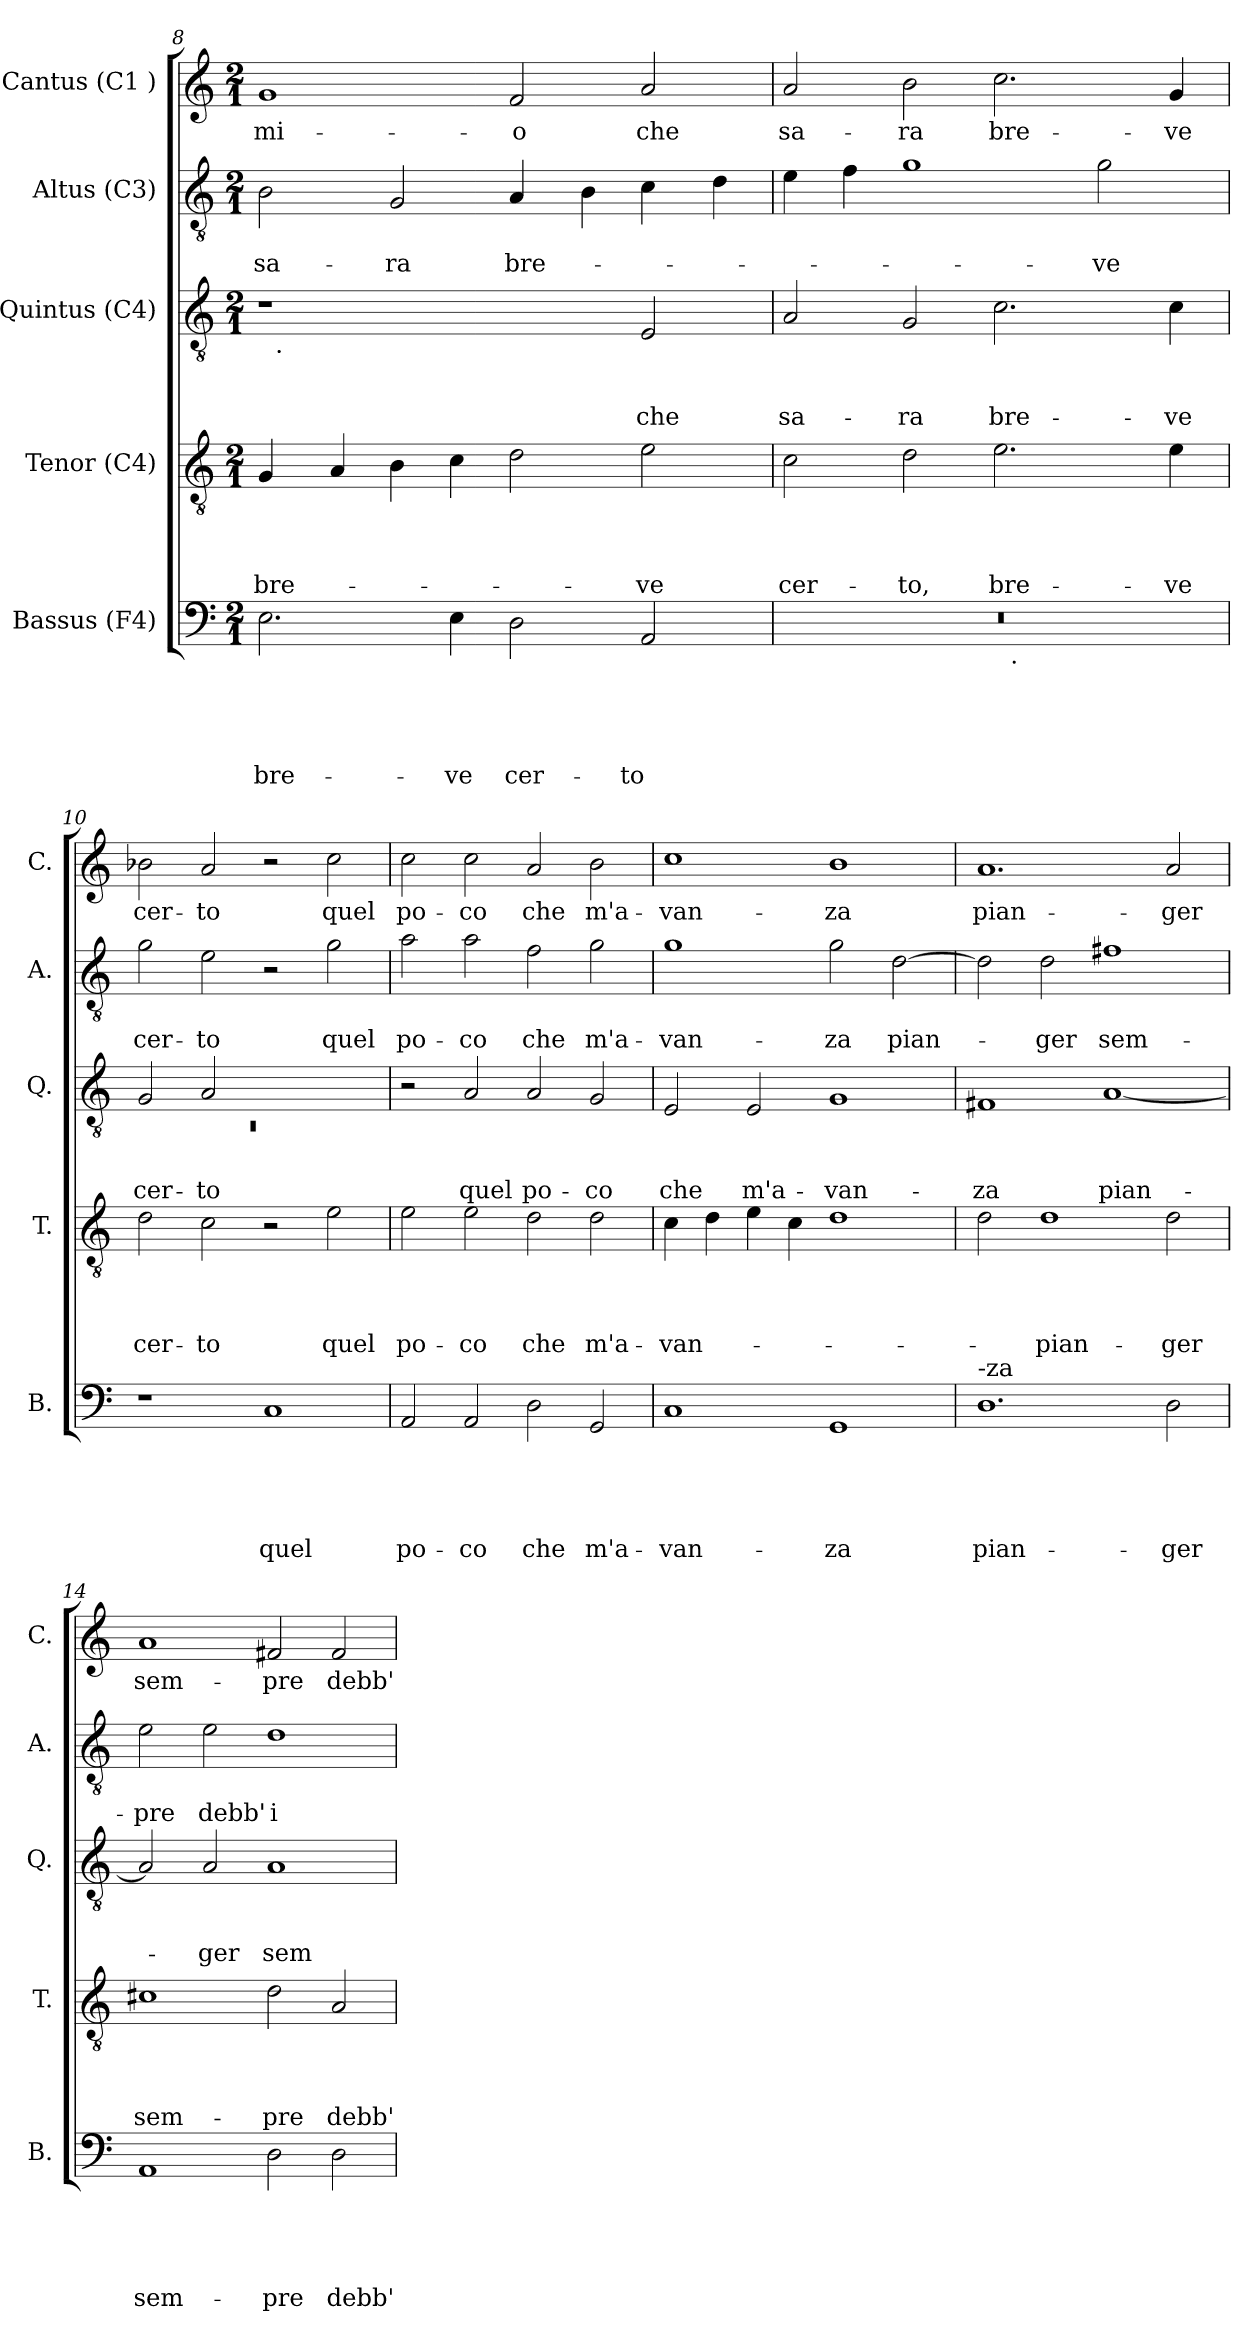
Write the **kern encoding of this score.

**kern	**text	**text	**text	**text	**text	**kern	**text	**text	**text	**text	**kern	**text	**text	**text	**kern	**text	**text	**kern	**text
*part5	*part5	*part5	*part5	*part5	*part5	*part4	*part4	*part4	*part4	*part4	*part3	*part3	*part3	*part3	*part2	*part2	*part2	*part1	*part1
*staff5	*staff5	*staff5	*staff5	*staff5	*staff5	*staff4	*staff4	*staff4	*staff4	*staff4	*staff3	*staff3	*staff3	*staff3	*staff2	*staff2	*staff2	*staff1	*staff1
*I"Bassus (F4)	*	*	*	*	*	*I"Tenor (C4)	*	*	*	*	*I"Quintus (C4)	*	*	*	*I"Altus (C3)	*	*	*I"Cantus (C1 )	*
*I'B.	*	*	*	*	*	*I'T.	*	*	*	*	*I'Q.	*	*	*	*I'A.	*	*	*I'C.	*
*clefF4	*	*	*	*	*	*clefGv2	*	*	*	*	*clefGv2	*	*	*	*clefGv2	*	*	*clefG2	*
*k[]	*	*	*	*	*	*k[]	*	*	*	*	*k[]	*	*	*	*k[]	*	*	*k[]	*
*C:	*	*	*	*	*	*C:	*	*	*	*	*C:	*	*	*	*C:	*	*	*C:	*
*M2/1	*	*	*	*	*	*M2/1	*	*	*	*	*M2/1	*	*	*	*M2/1	*	*	*M2/1	*
=8	=8	=8	=8	=8	=8	=8	=8	=8	=8	=8	=8	=8	=8	=8	=8	=8	=8	=8	=8
!	!	!	!	!	!LO:LY:b	!	!	!	!	!LO:LY:b	!	!	!	!	!	!	!LO:LY:b	!	!LO:LY:b
*	*	*	*	*	*	*	*	*	*	*	*^	*	*	*	*	*	*	*	*
2.E\	.	.	.	.	bre-	4G/	.	.	.	bre-	1r	32ryy	.	.	.	2B\	.	sa-	1g	mi-
!	!	!	!	!	!	!	!	!	!	!	!	!LO:TX:b:t=.	!	!	!	!	!	!	!	!
.	.	.	.	.	.	.	.	.	.	.	.	1ryy	.	.	.	.	.	.	.	.
.	.	.	.	.	.	4A/	.	.	.	.	.	.	.	.	.	.	.	.	.	.
!	!	!	!	!	!	!	!	!	!	!	!	!	!	!	!	!	!	!LO:LY:b	!	!
.	.	.	.	.	.	4B\	.	.	.	.	.	.	.	.	.	2G/	.	-ra	.	.
!	!	!	!	!	!LO:LY:b	!	!	!	!	!	!	!	!	!	!	!	!	!	!	!
4E\	.	.	.	.	-ve	4c\	.	.	.	.	.	.	.	.	.	.	.	.	.	.
!	!	!	!	!	!LO:LY:b	!	!	!	!	!	!	!	!	!	!	!	!	!LO:LY:b	!	!LO:LY:b
2D\	.	.	.	.	cer-	2d\	.	.	.	.	2ryy	.	.	.	.	4A/	.	bre-	2f/	-o
.	.	.	.	.	.	.	.	.	.	.	.	2ryy	.	.	.	.	.	.	.	.
.	.	.	.	.	.	.	.	.	.	.	.	.	.	.	.	4B\	.	.	.	.
!	!	!	!	!	!LO:LY:b	!	!	!	!	!LO:LY:b	!	!	!	!	!LO:LY:b	!	!	!	!	!LO:LY:b
2AA/	.	.	.	.	-to	2e\	.	.	.	-ve	2E/	.	.	.	che	4c\	.	.	2a/	che
.	.	.	.	.	.	.	.	.	.	.	.	4...ryy	.	.	.	.	.	.	.	.
.	.	.	.	.	.	.	.	.	.	.	.	.	.	.	.	4d\	.	.	.	.
!!LO:LB:g=z
=9	=9	=9	=9	=9	=9	=9	=9	=9	=9	=9	=9	=9	=9	=9	=9	=9	=9	=9	=9	=9
!	!	!	!	!	!	!	!	!	!	!LO:LY:b	!	!	!	!	!LO:LY:b	!	!	!	!	!LO:LY:b
*^	*	*	*	*	*	*	*	*	*	*	*v	*v	*	*	*	*	*	*	*	*
0r	1ryy	.	.	.	.	.	2c\	.	.	.	cer-	2A/	.	.	sa-	4e\	.	.	2a/	sa-
.	.	.	.	.	.	.	.	.	.	.	.	.	.	.	.	4f\	.	.	.	.
!	!	!	!	!	!	!	!	!	!	!	!LO:LY:b	!	!	!	!LO:LY:b	!	!	!	!	!LO:LY:b
.	.	.	.	.	.	.	2d\	.	.	.	-to,	2G/	.	.	-ra	1g	.	.	2b\	-ra
!	!	!	!	!	!	!	!	!	!	!	!LO:LY:b	!	!	!	!LO:LY:b	!	!	!	!	!LO:LY:b
.	32ryy	.	.	.	.	.	2.e\	.	.	.	bre-	2.c\	.	.	bre-	.	.	.	2.cc\	bre-
!	!LO:TX:b:t=.	!	!	!	!	!	!	!	!	!	!	!	!	!	!	!	!	!	!	!
.	2ryy	.	.	.	.	.	.	.	.	.	.	.	.	.	.	.	.	.	.	.
!	!	!	!	!	!	!	!	!	!	!	!	!	!	!	!	!	!	!LO:LY:b	!	!
.	.	.	.	.	.	.	.	.	.	.	.	.	.	.	.	2g\	.	-ve	.	.
.	4...ryy	.	.	.	.	.	.	.	.	.	.	.	.	.	.	.	.	.	.	.
!	!	!	!	!	!	!	!	!	!	!	!LO:LY:b	!	!	!	!LO:LY:b	!	!	!	!	!LO:LY:b
.	.	.	.	.	.	.	4e\	.	.	.	-ve	4c\	.	.	-ve	.	.	.	4g/	-ve
=10	=10	=10	=10	=10	=10	=10	=10	=10	=10	=10	=10	=10	=10	=10	=10	=10	=10	=10	=10	=10
*	*	*	*	*	*	*	*	*	*	*	*	*^	*	*	*	*	*	*	*	*
!	!	!	!	!	!	!	!	!	!	!	!LO:LY:b	!	!LO:N:vis=1	!	!	!LO:LY:b	!	!	!LO:LY:b	!	!LO:LY:b
*v	*v	*	*	*	*	*	*	*	*	*	*	*	*	*	*	*	*	*	*	*	*
1r	.	.	.	.	.	2d\	.	.	.	cer-	2G/	0rC	.	.	cer-	2g\	.	cer-	2b-X\	cer-
!	!	!	!	!	!	!	!	!	!	!LO:LY:b	!	!	!	!	!LO:LY:b	!	!	!LO:LY:b	!	!LO:LY:b
.	.	.	.	.	.	2c\	.	.	.	-to	2A/	.	.	.	-to	2e\	.	-to	2a/	-to
!	!	!	!	!	!LO:LY:b	!	!	!	!	!	!	!	!	!	!	!	!	!	!	!
1C	.	.	.	.	quel	2r	.	.	.	.	1ryy	.	.	.	.	2r	.	.	2r	.
!	!	!	!	!	!	!	!	!	!	!LO:LY:b	!	!	!	!	!	!	!	!LO:LY:b	!	!LO:LY:b
.	.	.	.	.	.	2e\	.	.	.	quel	.	.	.	.	.	2g\	.	quel	2cc\	quel
*	*	*	*	*	*	*	*	*	*	*	*v	*v	*	*	*	*	*	*	*	*
=11	=11	=11	=11	=11	=11	=11	=11	=11	=11	=11	=11	=11	=11	=11	=11	=11	=11	=11	=11
!	!	!	!	!	!LO:LY:b	!	!	!	!	!LO:LY:b	!	!	!	!	!	!	!LO:LY:b	!	!LO:LY:b
2AA/	.	.	.	.	po-	2e\	.	.	.	po-	2r	.	.	.	2a\	.	po-	2cc\	po-
!	!	!	!	!	!LO:LY:b	!	!	!	!	!LO:LY:b	!	!	!	!LO:LY:b	!	!	!LO:LY:b	!	!LO:LY:b
2AA/	.	.	.	.	-co	2e\	.	.	.	-co	2A/	.	.	quel	2a\	.	-co	2cc\	-co
!	!	!	!	!	!LO:LY:b	!	!	!	!	!LO:LY:b	!	!	!	!LO:LY:b	!	!	!LO:LY:b	!	!LO:LY:b
2D\	.	.	.	.	che	2d\	.	.	.	che	2A/	.	.	po-	2f\	.	che	2a/	che
!	!	!	!	!	!LO:LY:b	!	!	!	!	!LO:LY:b	!	!	!	!LO:LY:b	!	!	!LO:LY:b	!	!LO:LY:b
2GG/	.	.	.	.	m'a-	2d\	.	.	.	m'a-	2G/	.	.	-co	2g\	.	m'a-	2b\	m'a-
=12	=12	=12	=12	=12	=12	=12	=12	=12	=12	=12	=12	=12	=12	=12	=12	=12	=12	=12	=12
!	!	!	!	!	!LO:LY:b	!	!	!	!	!LO:LY:b	!	!	!	!LO:LY:b	!	!	!LO:LY:b	!	!LO:LY:b
1C	.	.	.	.	-van-	4c\	.	.	.	-van-	2E/	.	.	che	1g	.	-van-	1cc	-van-
.	.	.	.	.	.	4d\	.	.	.	.	.	.	.	.	.	.	.	.	.
!	!	!	!	!	!	!	!	!	!	!	!	!	!	!LO:LY:b	!	!	!	!	!
.	.	.	.	.	.	4e\	.	.	.	.	2E/	.	.	m'a-	.	.	.	.	.
.	.	.	.	.	.	4c\	.	.	.	.	.	.	.	.	.	.	.	.	.
!	!	!	!	!	!LO:LY:b	!	!	!	!	!	!	!	!	!LO:LY:b	!	!	!LO:LY:b	!	!LO:LY:b
1GG	.	.	.	.	-za	1d	.	.	.	.	1G	.	.	-van-	2g\	.	-za	1b	-za
!	!	!	!	!	!	!	!	!	!	!	!	!	!	!	!	!	!LO:LY:b	!	!
.	.	.	.	.	.	.	.	.	.	.	.	.	.	.	[>2d\	.	pian-	.	.
!!LO:PB:g=z
=13	=13	=13	=13	=13	=13	=13	=13	=13	=13	=13	=13	=13	=13	=13	=13	=13	=13	=13	=13
!LO:TX:a:t=-za	!	!	!	!	!	!	!	!	!	!	!	!	!	!	!	!	!	!	!
!	!	!	!	!	!LO:LY:b	!	!	!	!	!	!	!	!	!LO:LY:b	!	!	!	!	!LO:LY:b
1.D	.	.	.	.	pian-	2d\	.	.	.	.	1F#X	.	.	-za	2d\]	.	.	1.a	pian-
!	!	!	!	!	!	!	!	!	!	!LO:LY:b	!	!	!	!	!	!	!LO:LY:b	!	!
.	.	.	.	.	.	1d	.	.	.	-pian-	.	.	.	.	2d\	.	-ger	.	.
!	!	!	!	!	!	!	!	!	!	!	!	!	!	!LO:LY:b	!	!	!LO:LY:b	!	!
.	.	.	.	.	.	.	.	.	.	.	[<1A	.	.	pian-	1f#	.	sem-	.	.
!	!	!	!	!	!LO:LY:b	!	!	!	!	!LO:LY:b	!	!	!	!	!	!	!	!	!LO:LY:b
2D\	.	.	.	.	-ger	2d\	.	.	.	-ger	.	.	.	.	.	.	.	2a/	-ger
=14	=14	=14	=14	=14	=14	=14	=14	=14	=14	=14	=14	=14	=14	=14	=14	=14	=14	=14	=14
!	!	!	!	!	!LO:LY:b	!	!	!	!	!LO:LY:b	!	!	!	!	!	!	!LO:LY:b	!	!LO:LY:b
1AA	.	.	.	.	sem-	1c#X	.	.	.	sem-	2A/]	.	.	.	2e\	.	-pre	1a	sem-
!	!	!	!	!	!	!	!	!	!	!	!	!	!	!LO:LY:b	!	!	!LO:LY:b	!	!
.	.	.	.	.	.	.	.	.	.	.	2A/	.	.	-ger	2e\	.	debb'	.	.
!	!	!	!	!	!LO:LY:b	!	!	!	!	!LO:LY:b	!	!	!	!LO:LY:b	!	!	!LO:LY:b:rj	!	!LO:LY:b
2D\	.	.	.	.	-pre	2d\	.	.	.	-pre	1A	.	.	sem-	1d	.	i-	2f#X/	-pre
!	!	!	!	!	!LO:LY:b	!	!	!	!	!LO:LY:b	!	!	!	!	!	!	!	!	!LO:LY:b
2D\	.	.	.	.	debb'	2A/	.	.	.	debb'	.	.	.	.	.	.	.	2f#/	debb'
=	=	=	=	=	=	=	=	=	=	=	=	=	=	=	=	=	=	=	=
*-	*-	*-	*-	*-	*-	*-	*-	*-	*-	*-	*-	*-	*-	*-	*-	*-	*-	*-	*-
